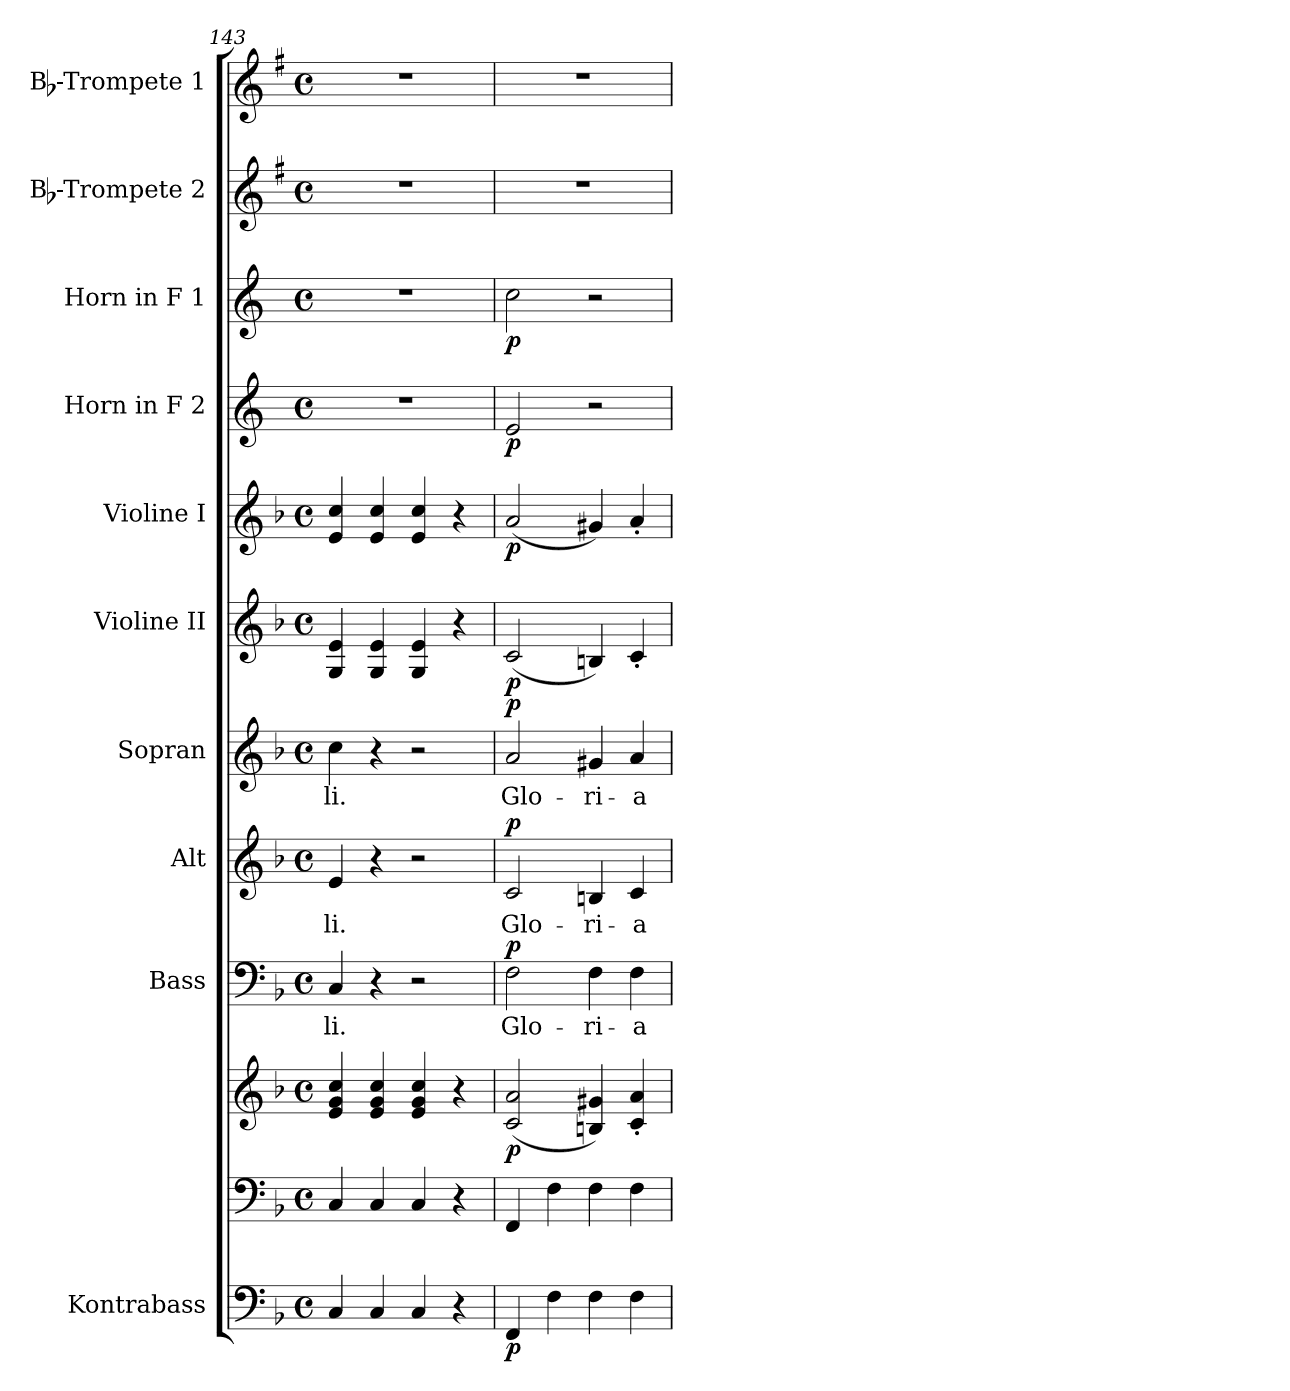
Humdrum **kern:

**kern	**dynam	**kern	**kern	**dynam	**kern	**text	**dynam	**kern	**text	**dynam	**kern	**text	**dynam	**kern	**dynam	**kern	**dynam	**kern	**dynam	**kern	**dynam	**kern	**kern
*part11	*part11	*part10	*part10	*part10	*part9	*part9	*part9	*part8	*part8	*part8	*part7	*part7	*part7	*part6	*part6	*part5	*part5	*part4	*part4	*part3	*part3	*part2	*part1
*staff12	*staff12	*staff11	*staff10	*staff10/11	*staff9	*staff9	*staff9	*staff8	*staff8	*staff8	*staff7	*staff7	*staff7	*staff6	*staff6	*staff5	*staff5	*staff4	*staff4	*staff3	*staff3	*staff2	*staff1
*I"Kontrabass	*	*	*	*	*I"Bass	*	*	*I"Alt	*	*	*I"Sopran	*	*	*I"Violine II	*	*I"Violine I	*	*I"Horn in F 2	*	*I"Horn in F 1	*	*I"Bb-Trompete 2	*I"Bb-Trompete 1
*I'Kb.	*	*	*	*	*I'B.	*	*	*I'A.	*	*	*I'S.	*	*	*I'Vl. II	*	*I'Vl. I	*	*	*	*	*	*I'Bb Trp. 2	*I'Bb Trp. 1
*clefF4	*	*clefF4	*clefG2	*	*clefF4	*	*	*clefG2	*	*	*clefG2	*	*	*clefG2	*	*clefG2	*	*clefG2	*	*clefG2	*	*clefG2	*clefG2
*ITrd7c12	*	*	*	*	*	*	*	*	*	*	*	*	*	*	*	*	*	*ITrd4c7	*	*ITrd4c7	*	*ITrd1c2	*ITrd1c2
*k[b-]	*	*k[b-]	*k[b-]	*	*k[b-]	*	*	*k[b-]	*	*	*k[b-]	*	*	*k[b-]	*	*k[b-]	*	*k[b-]	*	*k[b-]	*	*k[b-]	*k[b-]
*F:	*	*F:	*F:	*	*F:	*	*	*F:	*	*	*F:	*	*	*F:	*	*F:	*	*F:	*	*F:	*	*F:	*F:
*M4/4	*	*M4/4	*M4/4	*	*M4/4	*	*	*M4/4	*	*	*M4/4	*	*	*M4/4	*	*M4/4	*	*M4/4	*	*M4/4	*	*M4/4	*M4/4
*met(c)	*	*met(c)	*met(c)	*	*met(c)	*	*	*met(c)	*	*	*met(c)	*	*	*met(c)	*	*met(c)	*	*met(c)	*	*met(c)	*	*met(c)	*met(c)
=143	=143	=143	=143	=143	=143	=143	=143	=143	=143	=143	=143	=143	=143	=143	=143	=143	=143	=143	=143	=143	=143	=143	=143
!	!	!	!	!	!	!LO:LY:b	!	!	!LO:LY:b	!	!	!LO:LY:b	!	!	!	!	!	!	!	!	!	!	!
4CC/	.	4C/	4e/ 4g/ 4cc/	.	4C/	-li.	.	4e/	-li.	.	4cc\	-li.	.	4G/ 4e/	.	4e/ 4cc/	.	1r	.	1r	.	1r	1r
4CC/	.	4C/	4e/ 4g/ 4cc/	.	4r	.	.	4r	.	.	4r	.	.	4G/ 4e/	.	4e/ 4cc/	.	.	.	.	.	.	.
4CC/	.	4C/	4e/ 4g/ 4cc/	.	2r	.	.	2r	.	.	2r	.	.	4G/ 4e/	.	4e/ 4cc/	.	.	.	.	.	.	.
4r	.	4r	4r	.	.	.	.	.	.	.	.	.	.	4r	.	4r	.	.	.	.	.	.	.
=144	=144	=144	=144	=144	=144	=144	=144	=144	=144	=144	=144	=144	=144	=144	=144	=144	=144	=144	=144	=144	=144	=144	=144
!	!LO:DY:b	!	!	!LO:DY:b	!	!LO:LY:b	!LO:DY:a	!	!LO:LY:b	!LO:DY:a	!	!LO:LY:b	!LO:DY:a	!	!LO:DY:b	!	!LO:DY:b	!	!LO:DY:b	!	!LO:DY:b	!	!
4FFF/	p	4FF/	(<2c/ 2a/	p	2F\	Glo-	p	2c/	Glo-	p	2a/	Glo-	p	(<2c/	p	(<2a/	p	2A/	p	2f\	p	1r	1r
4FF\	.	4F\	.	.	.	.	.	.	.	.	.	.	.	.	.	.	.	.	.	.	.	.	.
!	!	!	!	!	!	!LO:LY:b	!	!	!LO:LY:b	!	!	!LO:LY:b	!	!	!	!	!	!	!	!	!	!	!
4FF\	.	4F\	4Bn/ 4g#X/)	.	4F\	-ri-	.	4Bn/	-ri-	.	4g#X/	-ri-	.	4Bn/)	.	4g#X/)	.	2r	.	2r	.	.	.
!	!	!	!	!	!	!LO:LY:b	!	!	!LO:LY:b	!	!	!LO:LY:b	!	!	!	!	!	!	!	!	!	!	!
4FF\	.	4F\	4c/'< 4a/'<	.	4F\	-a	.	4c/	-a	.	4a/	-a	.	4c'</	.	4a'</	.	.	.	.	.	.	.
=	=	=	=	=	=	=	=	=	=	=	=	=	=	=	=	=	=	=	=	=	=	=	=
*-	*-	*-	*-	*-	*-	*-	*-	*-	*-	*-	*-	*-	*-	*-	*-	*-	*-	*-	*-	*-	*-	*-	*-
